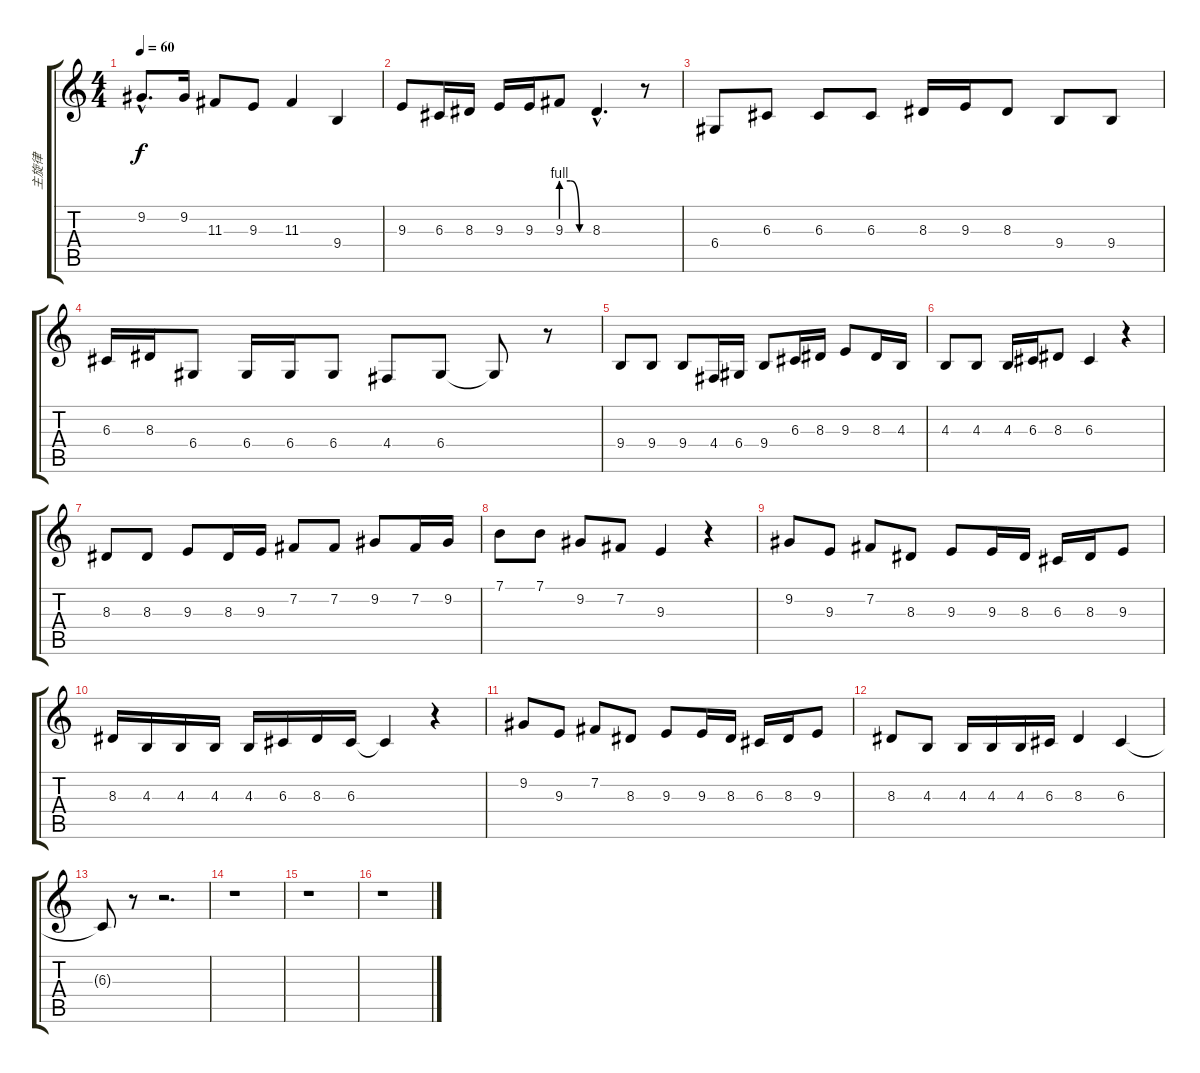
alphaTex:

\track ("主旋律" "主旋律") {instrument violin}
\staff {score tabs}
\tuning (E4 B3 G3 D3 A2 E2) {hide}
\ts (4 4)
\tempo 60
\clef g2
\ks c
9.2{hac}.8{d dy f} 9.2.16 11.3.8 9.3.8 11.3.4 9.4.4 |
9.3.8 6.3.16 8.3.16 9.3.16 9.3.16 9.3{be (custom 0 4 20 4 40 0 60 0)}.8 8.3{hac}.4{d} r.8 |
6.4.8 6.3.8 6.3.8 6.3.8 8.3.16 9.3.16 8.3.8 9.4.8 9.4.8 |
6.3.16 8.3.16 6.4.8 6.4.16 6.4.16 6.4.8 4.4.8 6.4.8 6.4{t}.8 r.8 |
9.4.8 9.4.8 9.4.8 4.4.16 6.4.16 9.4.8 6.3.16 8.3.16 9.3.8 8.3.16 4.3.16 |
4.3.8 4.3.8 4.3.16 6.3.16 8.3.8 6.3.4 r.4 |
8.3.8 8.3.8 9.3.8 8.3.16 9.3.16 7.2.8 7.2.8 9.2.8 7.2.16 9.2.16 |
7.1.8 7.1.8 9.2.8 7.2.8 9.3.4 r.4 |
9.2.8 9.3.8 7.2.8 8.3.8 9.3.8 9.3.16 8.3.16 6.3.16 8.3.16 9.3.8 |
8.3.16 4.3.16 4.3.16 4.3.16 4.3.16 6.3.16 8.3.16 6.3.16 6.3{t}.4 r.4 |
9.2.8 9.3.8 7.2.8 8.3.8 9.3.8 9.3.16 8.3.16 6.3.16 8.3.16 9.3.8 |
8.3.8 4.3.8 4.3.16 4.3.16 4.3.16 6.3.16 8.3.4 6.3.4 |
6.3{t}.8 r.8 r.2{d} |
r.1 |
r.1 |
r.1
